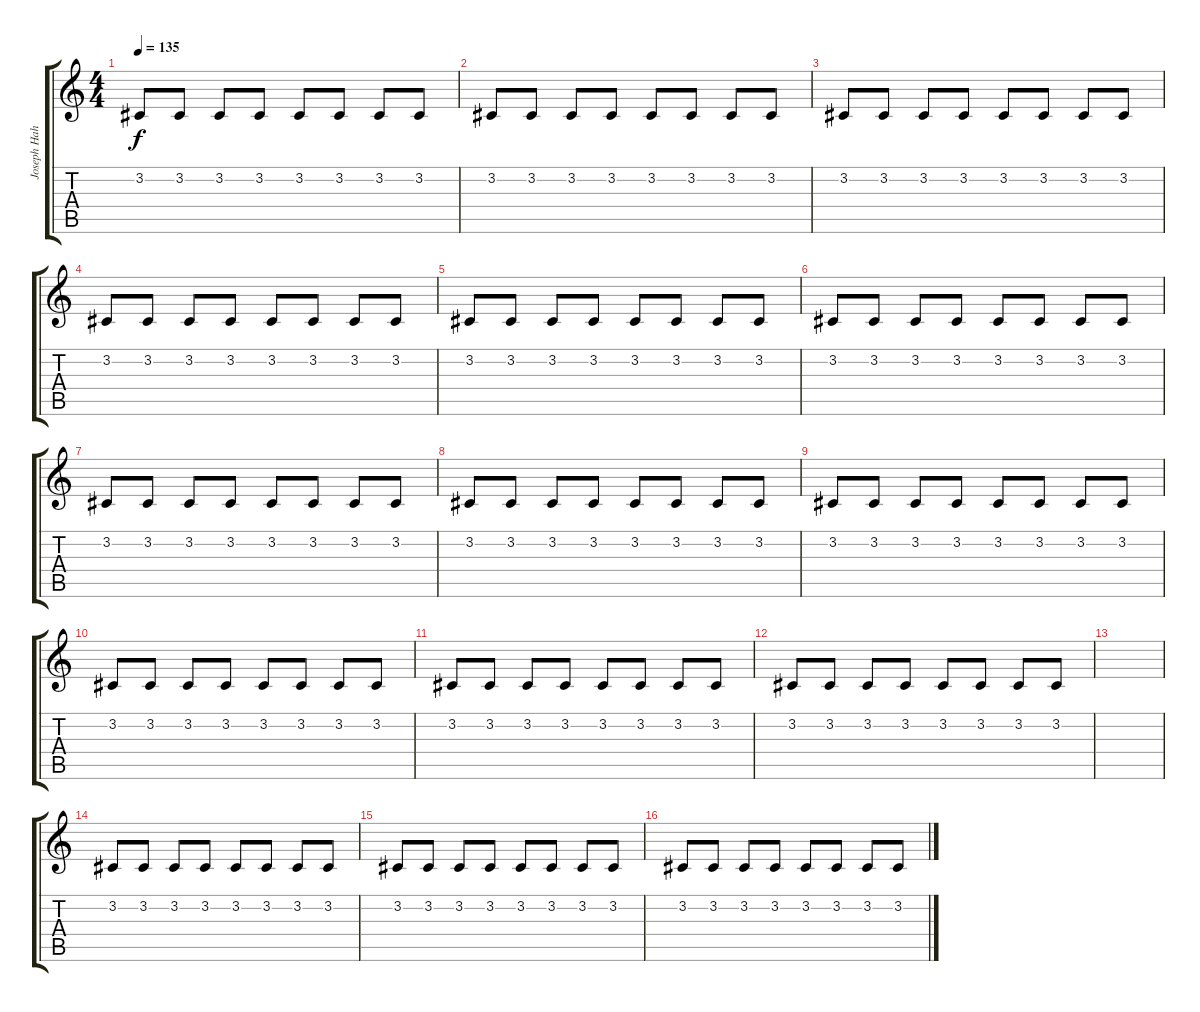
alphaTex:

\track ("Joseph Hahn (Sampler)" "Joseph Hah") {instrument lead8bassandlead}
\staff {score tabs}
\tuning (Eb4 Bb3 Gb3 Db3 Ab2 Db2) {hide}
\ts (4 4)
\tempo 135
\clef g2
\ks c
3.2.8{dy f} 3.2.8 3.2.8 3.2.8 3.2.8 3.2.8 3.2.8 3.2.8 |
3.2.8 3.2.8 3.2.8 3.2.8 3.2.8 3.2.8 3.2.8 3.2.8 |
3.2.8 3.2.8 3.2.8 3.2.8 3.2.8 3.2.8 3.2.8 3.2.8 |
3.2.8 3.2.8 3.2.8 3.2.8 3.2.8 3.2.8 3.2.8 3.2.8 |
3.2.8 3.2.8 3.2.8 3.2.8 3.2.8 3.2.8 3.2.8 3.2.8 |
3.2.8 3.2.8 3.2.8 3.2.8 3.2.8 3.2.8 3.2.8 3.2.8 |
3.2.8 3.2.8 3.2.8 3.2.8 3.2.8 3.2.8 3.2.8 3.2.8 |
3.2.8 3.2.8 3.2.8 3.2.8 3.2.8 3.2.8 3.2.8 3.2.8 |
3.2.8 3.2.8 3.2.8 3.2.8 3.2.8 3.2.8 3.2.8 3.2.8 |
3.2.8 3.2.8 3.2.8 3.2.8 3.2.8 3.2.8 3.2.8 3.2.8 |
3.2.8 3.2.8 3.2.8 3.2.8 3.2.8 3.2.8 3.2.8 3.2.8 |
3.2.8 3.2.8 3.2.8 3.2.8 3.2.8 3.2.8 3.2.8 3.2.8 |
|
3.2.8 3.2.8 3.2.8 3.2.8 3.2.8 3.2.8 3.2.8 3.2.8 |
3.2.8 3.2.8 3.2.8 3.2.8 3.2.8 3.2.8 3.2.8 3.2.8 |
3.2.8 3.2.8 3.2.8 3.2.8 3.2.8 3.2.8 3.2.8 3.2.8
